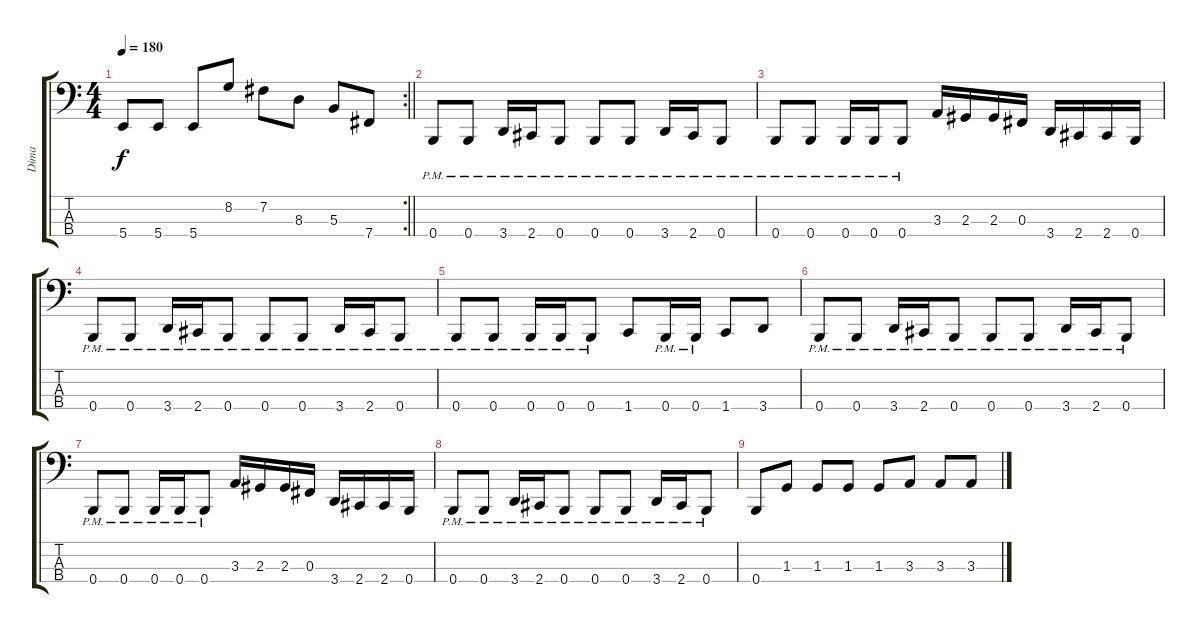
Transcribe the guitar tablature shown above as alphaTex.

\track ("Dima" "Dima") {instrument electricbassfinger}
\staff {score tabs}
\tuning (E2 B1 Gb1 B0) {hide}
\rc 2
\ts (4 4)
\tempo 180
\clef f4
\barLineRight lightlight
\ks c
5.4.8{dy f} 5.4.8 5.4.8 8.2.8 7.2.8 8.3.8 5.3.8 7.4.8 |
0.4{pm}.8 0.4{pm}.8 3.4{pm}.16 2.4{pm}.16 0.4{pm}.8 0.4{pm}.8 0.4{pm}.8 3.4{pm}.16 2.4{pm}.16 0.4{pm}.8 |
0.4{pm}.8 0.4{pm}.8 0.4{pm}.16 0.4{pm}.16 0.4{pm}.8 3.3.16 2.3.16 2.3.16 0.3.16 3.4.16 2.4.16 2.4.16 0.4.16 |
0.4{pm}.8 0.4{pm}.8 3.4{pm}.16 2.4{pm}.16 0.4{pm}.8 0.4{pm}.8 0.4{pm}.8 3.4{pm}.16 2.4{pm}.16 0.4{pm}.8 |
0.4{pm}.8 0.4{pm}.8 0.4{pm}.16 0.4{pm}.16 0.4{pm}.8 1.4.8 0.4{pm}.16 0.4{pm}.16 1.4.8 3.4.8 |
0.4{pm}.8 0.4{pm}.8 3.4{pm}.16 2.4{pm}.16 0.4{pm}.8 0.4{pm}.8 0.4{pm}.8 3.4{pm}.16 2.4{pm}.16 0.4{pm}.8 |
0.4{pm}.8 0.4{pm}.8 0.4{pm}.16 0.4{pm}.16 0.4{pm}.8 3.3.16 2.3.16 2.3.16 0.3.16 3.4.16 2.4.16 2.4.16 0.4.16 |
0.4{pm}.8 0.4{pm}.8 3.4{pm}.16 2.4{pm}.16 0.4{pm}.8 0.4{pm}.8 0.4{pm}.8 3.4{pm}.16 2.4{pm}.16 0.4{pm}.8 |
0.4.8 1.3.8 1.3.8 1.3.8 1.3.8 3.3.8 3.3.8 3.3.8
